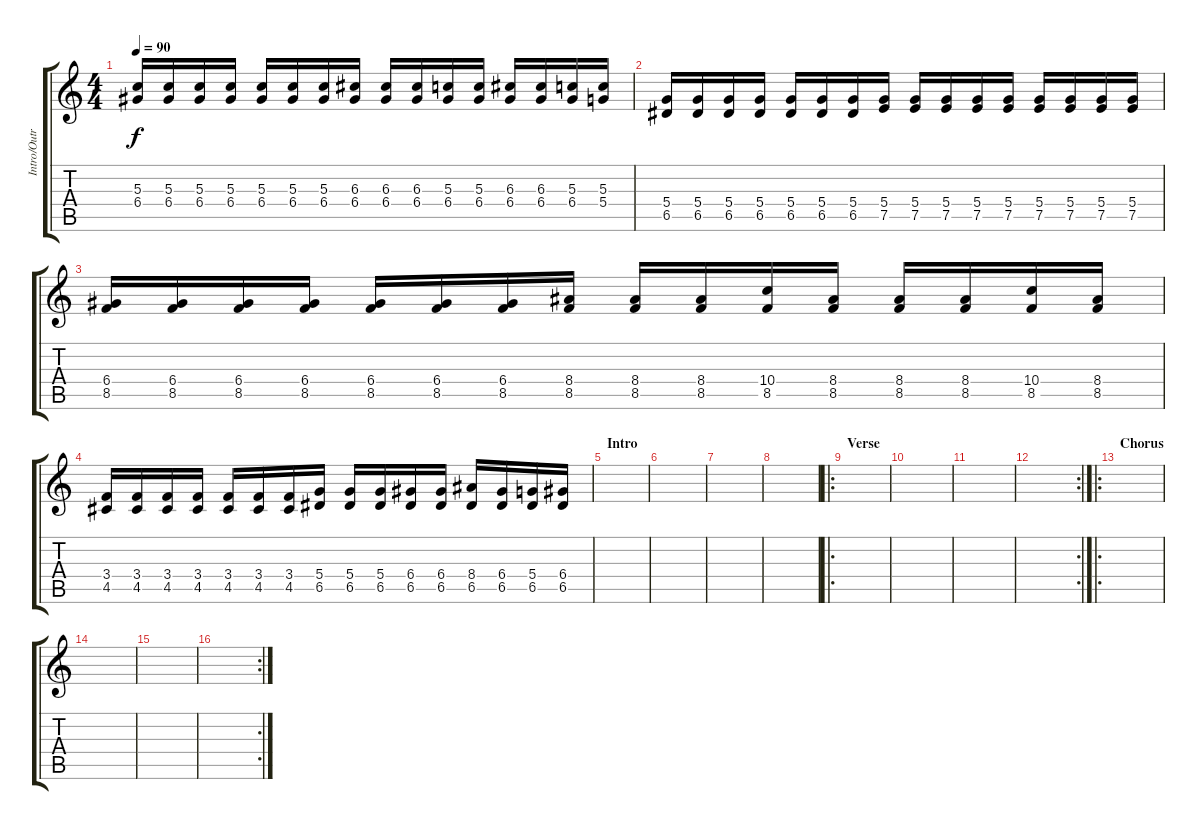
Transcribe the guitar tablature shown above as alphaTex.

\track ("Intro/Outro" "Intro/Outr") {instrument electricguitarjazz}
\staff {score tabs}
\tuning (E4 B3 G3 D3 A2 E2) {hide}
\ts (4 4)
\tempo 90
\clef g2
\ks c
(5.3 6.4).16{dy f instrument electricguitarjazz} (5.3 6.4).16 (5.3 6.4).16 (5.3 6.4).16 (5.3 6.4).16 (5.3 6.4).16 (5.3 6.4).16 (6.3 6.4).16 (6.3 6.4).16 (6.3 6.4).16 (5.3 6.4).16 (5.3 6.4).16 (6.3 6.4).16 (6.3 6.4).16 (5.3 6.4).16 (5.3 5.4).16 |
(5.4 6.5).16 (5.4 6.5).16 (5.4 6.5).16 (5.4 6.5).16 (5.4 6.5).16 (5.4 6.5).16 (5.4 6.5).16 (5.4 7.5).16 (5.4 7.5).16 (5.4 7.5).16 (5.4 7.5).16 (5.4 7.5).16 (5.4 7.5).16 (5.4 7.5).16 (5.4 7.5).16 (5.4 7.5).16 |
(6.4 8.5).16 (6.4 8.5).16 (6.4 8.5).16 (6.4 8.5).16 (6.4 8.5).16 (6.4 8.5).16 (6.4 8.5).16 (8.4 8.5).16 (8.4 8.5).16 (8.4 8.5).16 (10.4 8.5).16 (8.4 8.5).16 (8.4 8.5).16 (8.4 8.5).16 (10.4 8.5).16 (8.4 8.5).16 |
(3.4 4.5).16 (3.4 4.5).16 (3.4 4.5).16 (3.4 4.5).16 (3.4 4.5).16 (3.4 4.5).16 (3.4 4.5).16 (5.4 6.5).16 (5.4 6.5).16 (5.4 6.5).16 (6.4 6.5).16 (6.4 6.5).16 (8.4 6.5).16 (6.4 6.5).16 (5.4 6.5).16 (6.4 6.5).16 |
\section ("" "Intro")
|
|
|
|
\ro
\section ("" "Verse")
|
|
|
\rc 2
|
\ro
\section ("" "Chorus")
|
|
|
\rc 2
